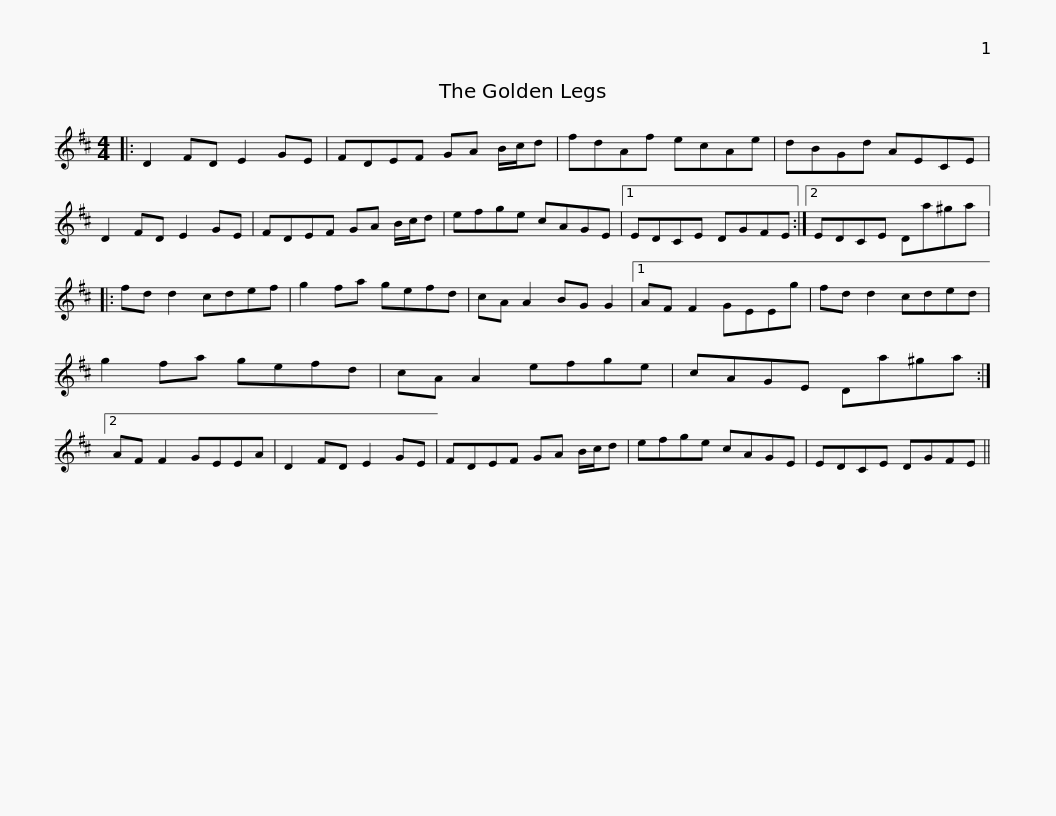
X:1
L:1/8
M:4/4
I:linebreak $
K:D
V:1 treble
V:1
|: D2 FD E2 GE | FDEF GA B/c/d | fdAf ecAe | dBGd AECE | D2 FD E2 GE |$ %5
 FDEF GA B/c/d | efge cAGE |1 EDCE DGFE :|2 EDCE Da^ga |: fd d2 cdef |$ %10
 g2 fa gefd | cA A2 BG G2 |1 AF F2 GEEg | fd d2 cded | g2 fa gefd | %15
 cA A2 efge |$ cAGE Da^ga :|2 AF F2 GEEA | D2 FD E2 GE | FDEF GA B/c/d | %20
 efge cAGE |$ EDCE DGFE || %22
